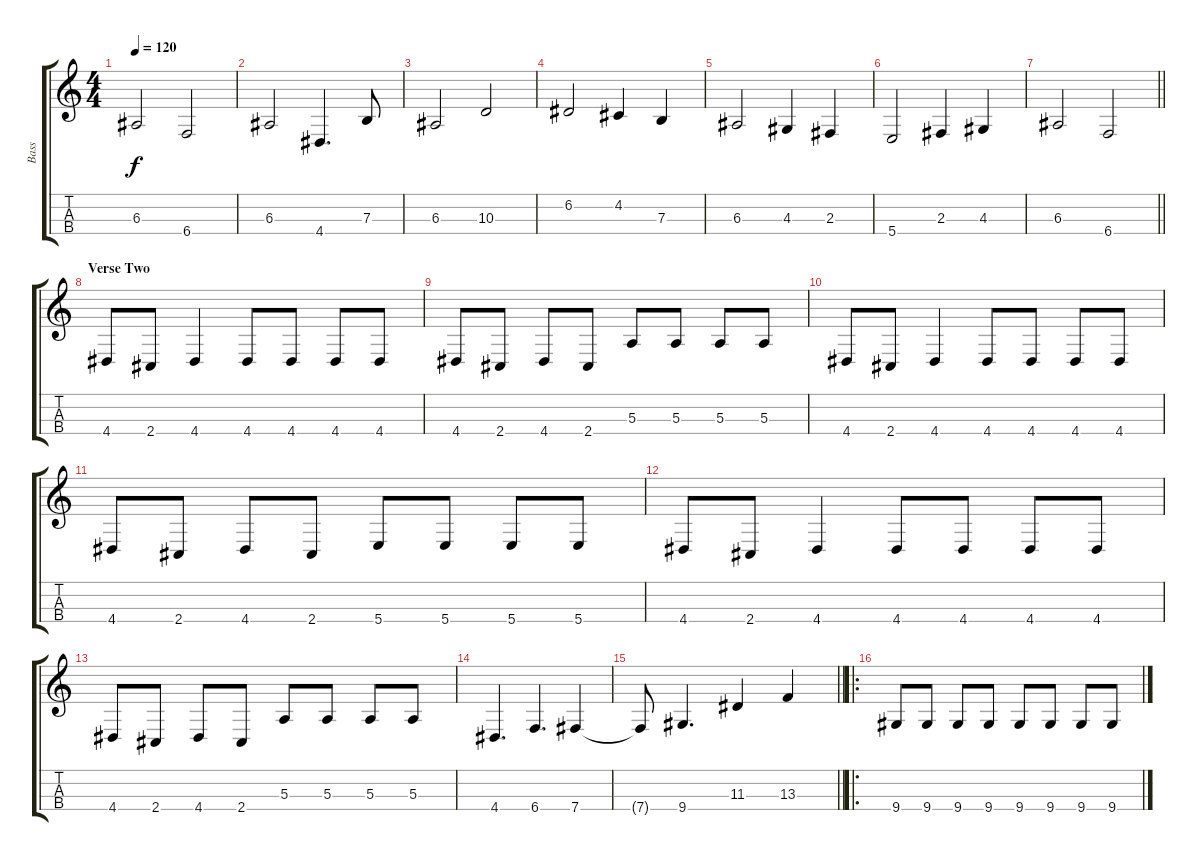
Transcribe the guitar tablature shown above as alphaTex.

\track ("Bass" "Bass") {instrument electricbasspick}
\staff {score tabs}
\tuning (D3 A2 E2 B1) {hide}
\ts (4 4)
\tempo 120
\clef g2
\ks c
6.3.2{dy f} 6.4.2 |
6.3.2 4.4.4{d} 7.3.8 |
6.3.2 10.3.2 |
6.2.2 4.2.4 7.3.4 |
6.3.2 4.3.4 2.3.4 |
5.4.2 2.3.4 4.3.4 |
\barLineRight lightlight
6.3.2 6.4.2 |
\section ("" "Verse Two")
4.4.8 2.4.8 4.4.4 4.4.8 4.4.8 4.4.8 4.4.8 |
4.4.8 2.4.8 4.4.8 2.4.8 5.3.8 5.3.8 5.3.8 5.3.8 |
4.4.8 2.4.8 4.4.4 4.4.8 4.4.8 4.4.8 4.4.8 |
4.4.8 2.4.8 4.4.8 2.4.8 5.4.8 5.4.8 5.4.8 5.4.8 |
4.4.8 2.4.8 4.4.4 4.4.8 4.4.8 4.4.8 4.4.8 |
4.4.8 2.4.8 4.4.8 2.4.8 5.3.8 5.3.8 5.3.8 5.3.8 |
4.4.4{d} 6.4.4{d} 7.4.4 |
\barLineRight lightlight
7.4{t}.8 9.4.4{d} 11.3.4 13.3.4 |
\ro
9.4.8 9.4.8 9.4.8 9.4.8 9.4.8 9.4.8 9.4.8 9.4.8
